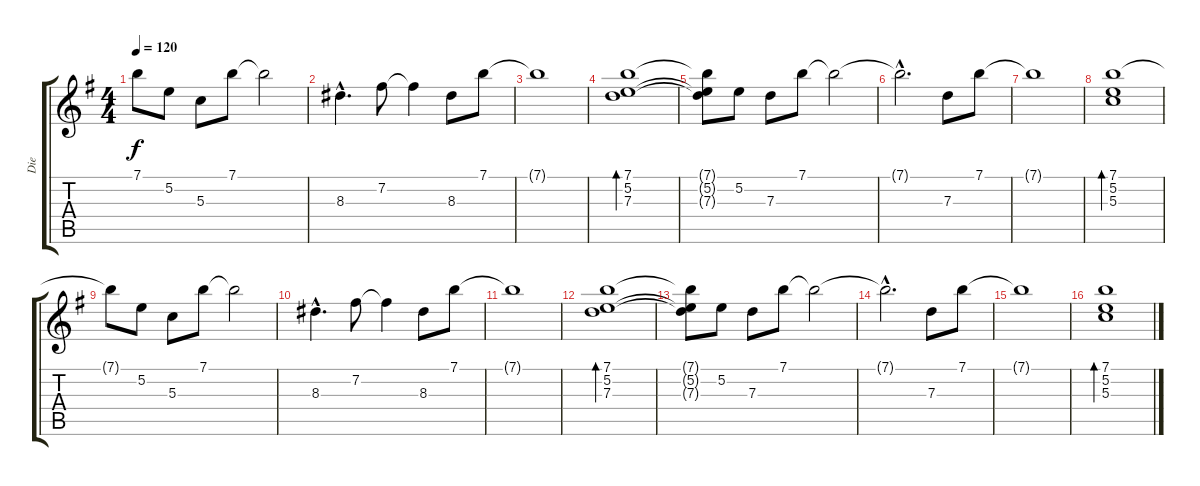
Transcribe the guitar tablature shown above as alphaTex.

\track ("Die" "Die") {instrument electricguitarclean}
\staff {score tabs}
\tuning (E4 B3 G3 D3 A2 E2) {hide}
\ts (4 4)
\tempo 120
\clef g2
\ks g
7.1{t}.8{dy f} 5.2.8 5.3.8 7.1.8 7.1{t}.2 |
8.3{hac}.4{d} 7.2.8 7.2{t}.4 8.3.8 7.1.8 |
7.1{t}.1 |
(7.1 5.2 7.3).1{bd 120} |
(7.1{t} 5.2{t} 7.3{t}).8 5.2.8 7.3.8 7.1.8 7.1{t}.2 |
7.1{hac t}.2{d} 7.3.8 7.1.8 |
7.1{t}.1 |
(7.1 5.2 5.3).1{bd 480} |
7.1{t}.8 5.2.8 5.3.8 7.1.8 7.1{t}.2 |
8.3{hac}.4{d} 7.2.8 7.2{t}.4 8.3.8 7.1.8 |
7.1{t}.1 |
(7.1 5.2 7.3).1{bd 120} |
(7.1{t} 5.2{t} 7.3{t}).8 5.2.8 7.3.8 7.1.8 7.1{t}.2 |
7.1{hac t}.2{d} 7.3.8 7.1.8 |
7.1{t}.1 |
(7.1 5.2 5.3).1{bd 480}
